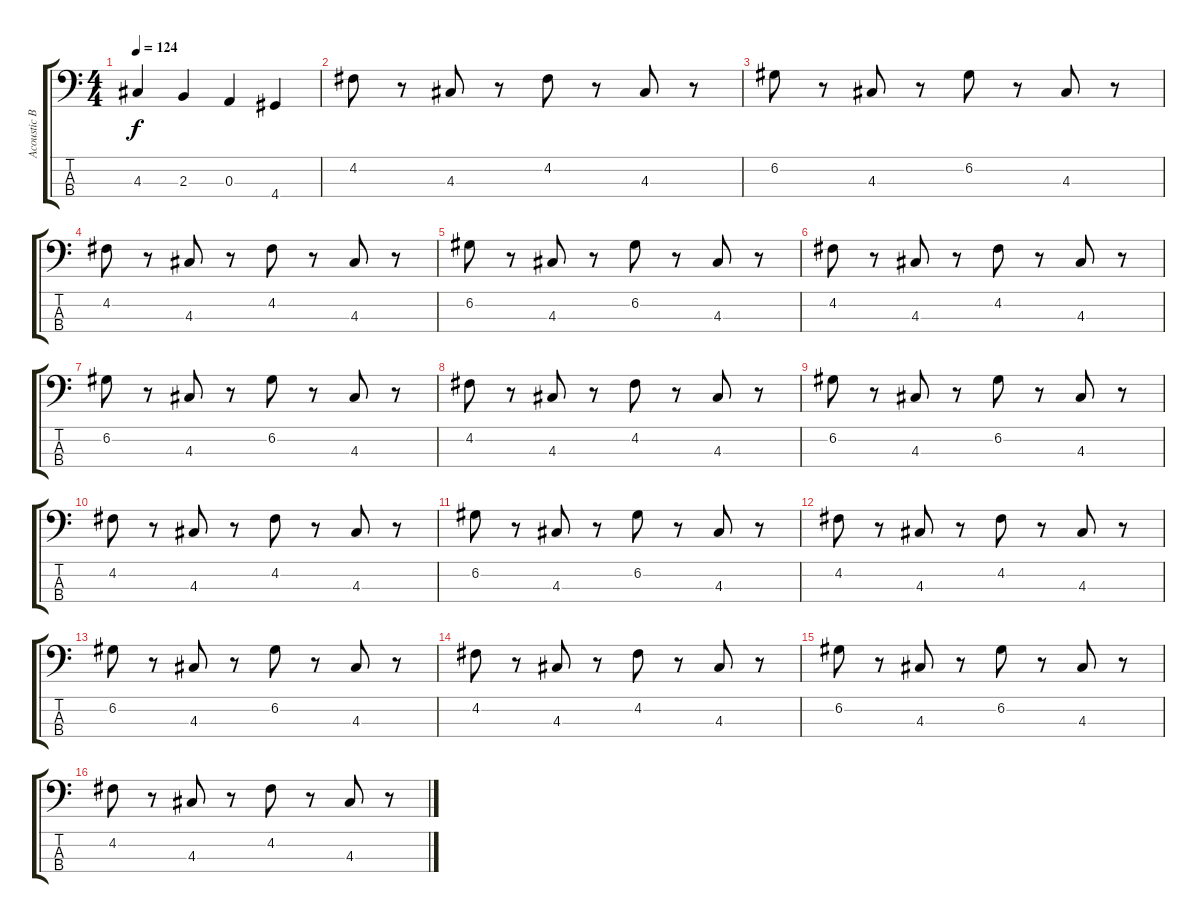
\track ("Acoustic Bass" "Acoustic B") {instrument acousticbass}
\staff {score tabs}
\tuning (G2 D2 A1 E1) {hide}
\ts (4 4)
\tempo 124
\clef f4
\ks c
4.3.4{dy f} 2.3.4 0.3.4 4.4.4 |
4.2.8 r.8 4.3.8 r.8 4.2.8 r.8 4.3.8 r.8 |
6.2.8 r.8 4.3.8 r.8 6.2.8 r.8 4.3.8 r.8 |
4.2.8 r.8 4.3.8 r.8 4.2.8 r.8 4.3.8 r.8 |
6.2.8 r.8 4.3.8 r.8 6.2.8 r.8 4.3.8 r.8 |
4.2.8 r.8 4.3.8 r.8 4.2.8 r.8 4.3.8 r.8 |
6.2.8 r.8 4.3.8 r.8 6.2.8 r.8 4.3.8 r.8 |
4.2.8 r.8 4.3.8 r.8 4.2.8 r.8 4.3.8 r.8 |
6.2.8 r.8 4.3.8 r.8 6.2.8 r.8 4.3.8 r.8 |
4.2.8 r.8 4.3.8 r.8 4.2.8 r.8 4.3.8 r.8 |
6.2.8 r.8 4.3.8 r.8 6.2.8 r.8 4.3.8 r.8 |
4.2.8 r.8 4.3.8 r.8 4.2.8 r.8 4.3.8 r.8 |
6.2.8 r.8 4.3.8 r.8 6.2.8 r.8 4.3.8 r.8 |
4.2.8 r.8 4.3.8 r.8 4.2.8 r.8 4.3.8 r.8 |
6.2.8 r.8 4.3.8 r.8 6.2.8 r.8 4.3.8 r.8 |
4.2.8 r.8 4.3.8 r.8 4.2.8 r.8 4.3.8 r.8
